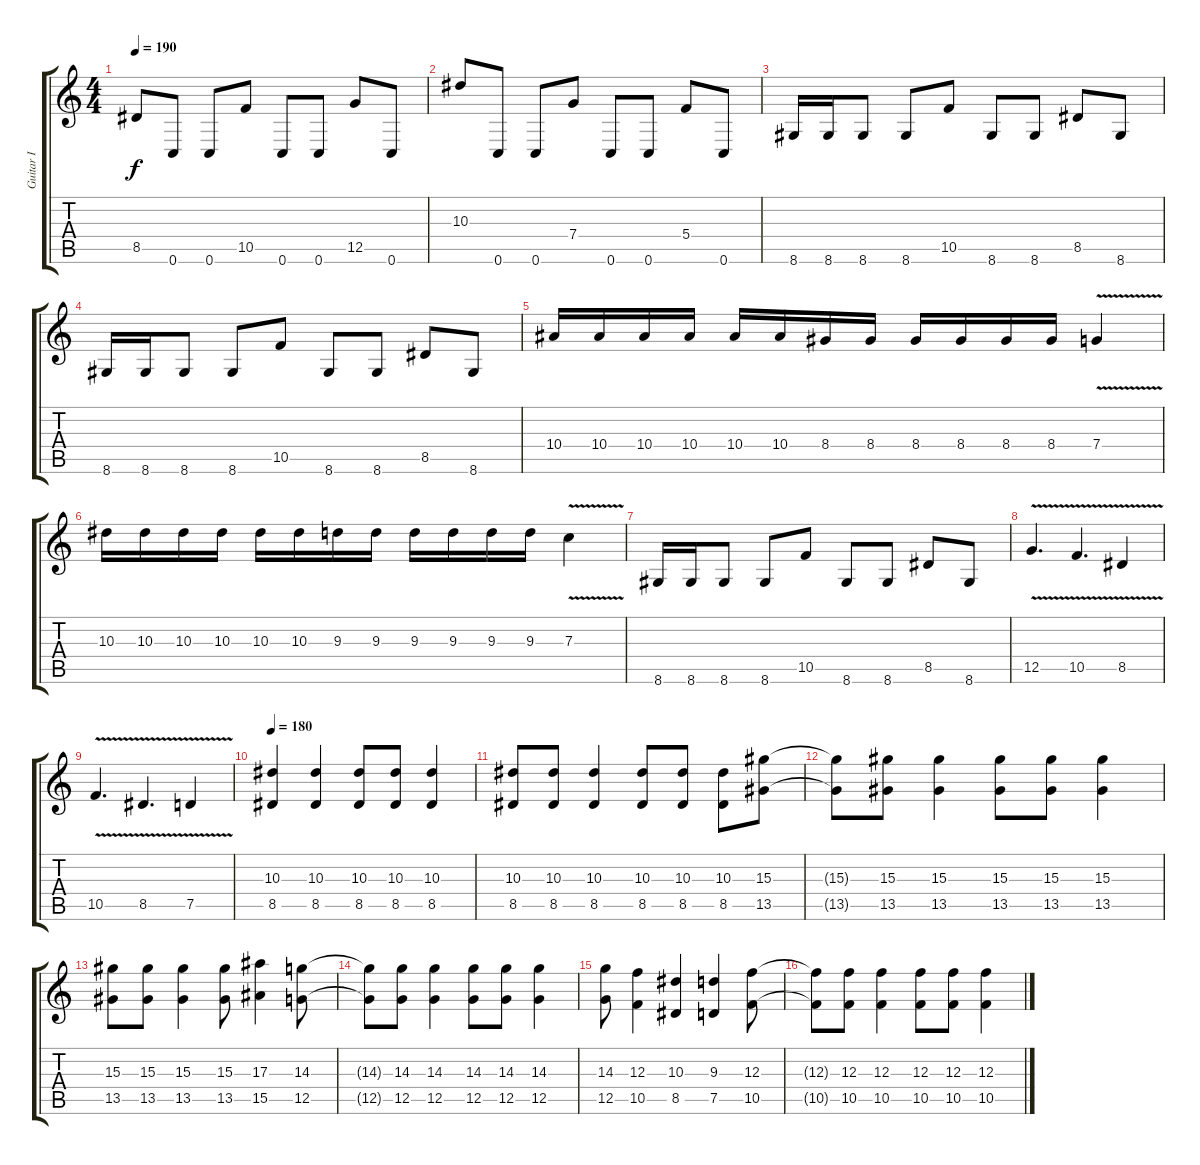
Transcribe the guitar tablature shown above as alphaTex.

\track ("Guitar I" "Guitar I") {instrument distortionguitar}
\staff {score tabs}
\tuning (D4 A3 F3 C3 G2 C2) {hide}
\ts (4 4)
\tempo 190
\clef g2
\ks c
8.5.8{dy f} 0.6.8 0.6.8 10.5.8 0.6.8 0.6.8 12.5.8 0.6.8 |
10.3.8 0.6.8 0.6.8 7.4.8 0.6.8 0.6.8 5.4.8 0.6.8 |
8.6.16 8.6.16 8.6.8 8.6.8 10.5.8 8.6.8 8.6.8 8.5.8 8.6.8 |
8.6.16 8.6.16 8.6.8 8.6.8 10.5.8 8.6.8 8.6.8 8.5.8 8.6.8 |
10.4.16 10.4.16 10.4.16 10.4.16 10.4.16 10.4.16 8.4.16 8.4.16 8.4.16 8.4.16 8.4.16 8.4.16 7.4{v}.4 |
10.3.16 10.3.16 10.3.16 10.3.16 10.3.16 10.3.16 9.3.16 9.3.16 9.3.16 9.3.16 9.3.16 9.3.16 7.3{v}.4 |
8.6.16 8.6.16 8.6.8 8.6.8 10.5.8 8.6.8 8.6.8 8.5.8 8.6.8 |
12.5{v}.4{d} 10.5{v}.4{d} 8.5{v}.4 |
10.5{v}.4{d} 8.5{v}.4{d} 7.5{v}.4 |
\tempo 180
(10.3 8.5).4 (10.3 8.5).4 (10.3 8.5).8 (10.3 8.5).8 (10.3 8.5).4 |
(10.3 8.5).8 (10.3 8.5).8 (10.3 8.5).4 (10.3 8.5).8 (10.3 8.5).8 (10.3 8.5).8 (15.3 13.5).8 |
(15.3{t} 13.5{t}).8 (15.3 13.5).8 (15.3 13.5).4 (15.3 13.5).8 (15.3 13.5).8 (15.3 13.5).4 |
(15.3 13.5).8 (15.3 13.5).8 (15.3 13.5).4 (15.3 13.5).8 (17.3 15.5).4 (14.3 12.5).8 |
(14.3{t} 12.5{t}).8 (14.3 12.5).8 (14.3 12.5).4 (14.3 12.5).8 (14.3 12.5).8 (14.3 12.5).4 |
(14.3 12.5).8 (12.3 10.5).4 (10.3 8.5).4 (9.3 7.5).4 (12.3 10.5).8 |
(12.3{t} 10.5{t}).8 (12.3 10.5).8 (12.3 10.5).4 (12.3 10.5).8 (12.3 10.5).8 (12.3 10.5).4
